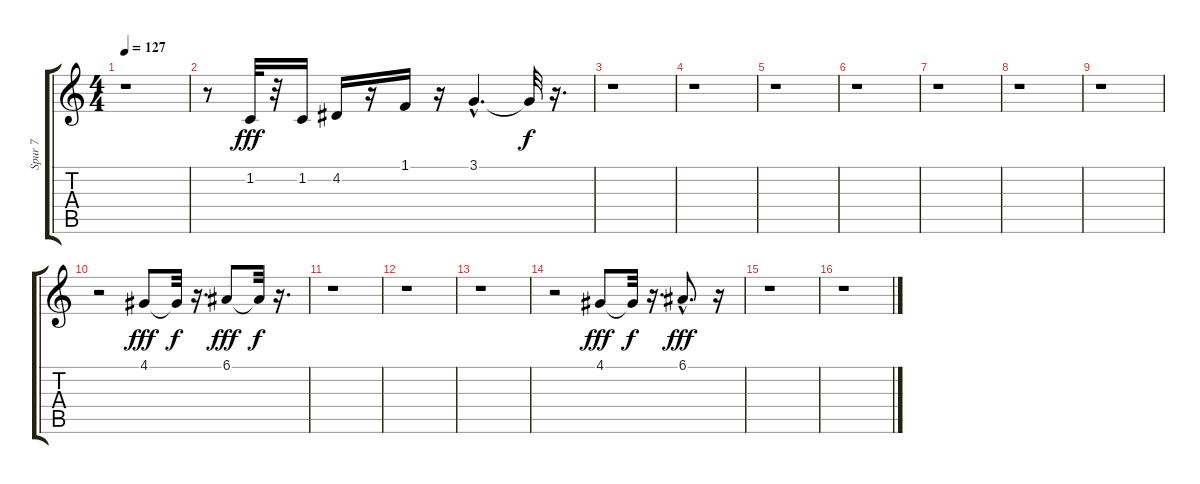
\track ("Spur 7" "Spur 7") {instrument orchestrahit}
\staff {score tabs}
\tuning (E4 B3 G3 D3 A2 E2) {hide}
\ts (4 4)
\tempo 127
\clef g2
\ks c
r.1{dy f} |
r.8 1.2.32{dy fff} r.32 1.2.16 4.2.16 r.16 1.1.16 r.16 3.1{hac}.4{d} 3.1{t}.32{dy f} r.16{d} |
r.1 |
r.1 |
r.1 |
r.1 |
r.1 |
r.1 |
r.1 |
r.2 4.1.8{dy fff} 4.1{t}.32{dy f} r.16{d} 6.1.8{dy fff} 6.1{t}.32{dy f} r.16{d} |
r.1 |
r.1 |
r.1 |
r.2 4.1.8{dy fff} 4.1{t}.32{dy f} r.16{d} 6.1{hac}.8{d dy fff} r.16 |
r.1 |
r.1
